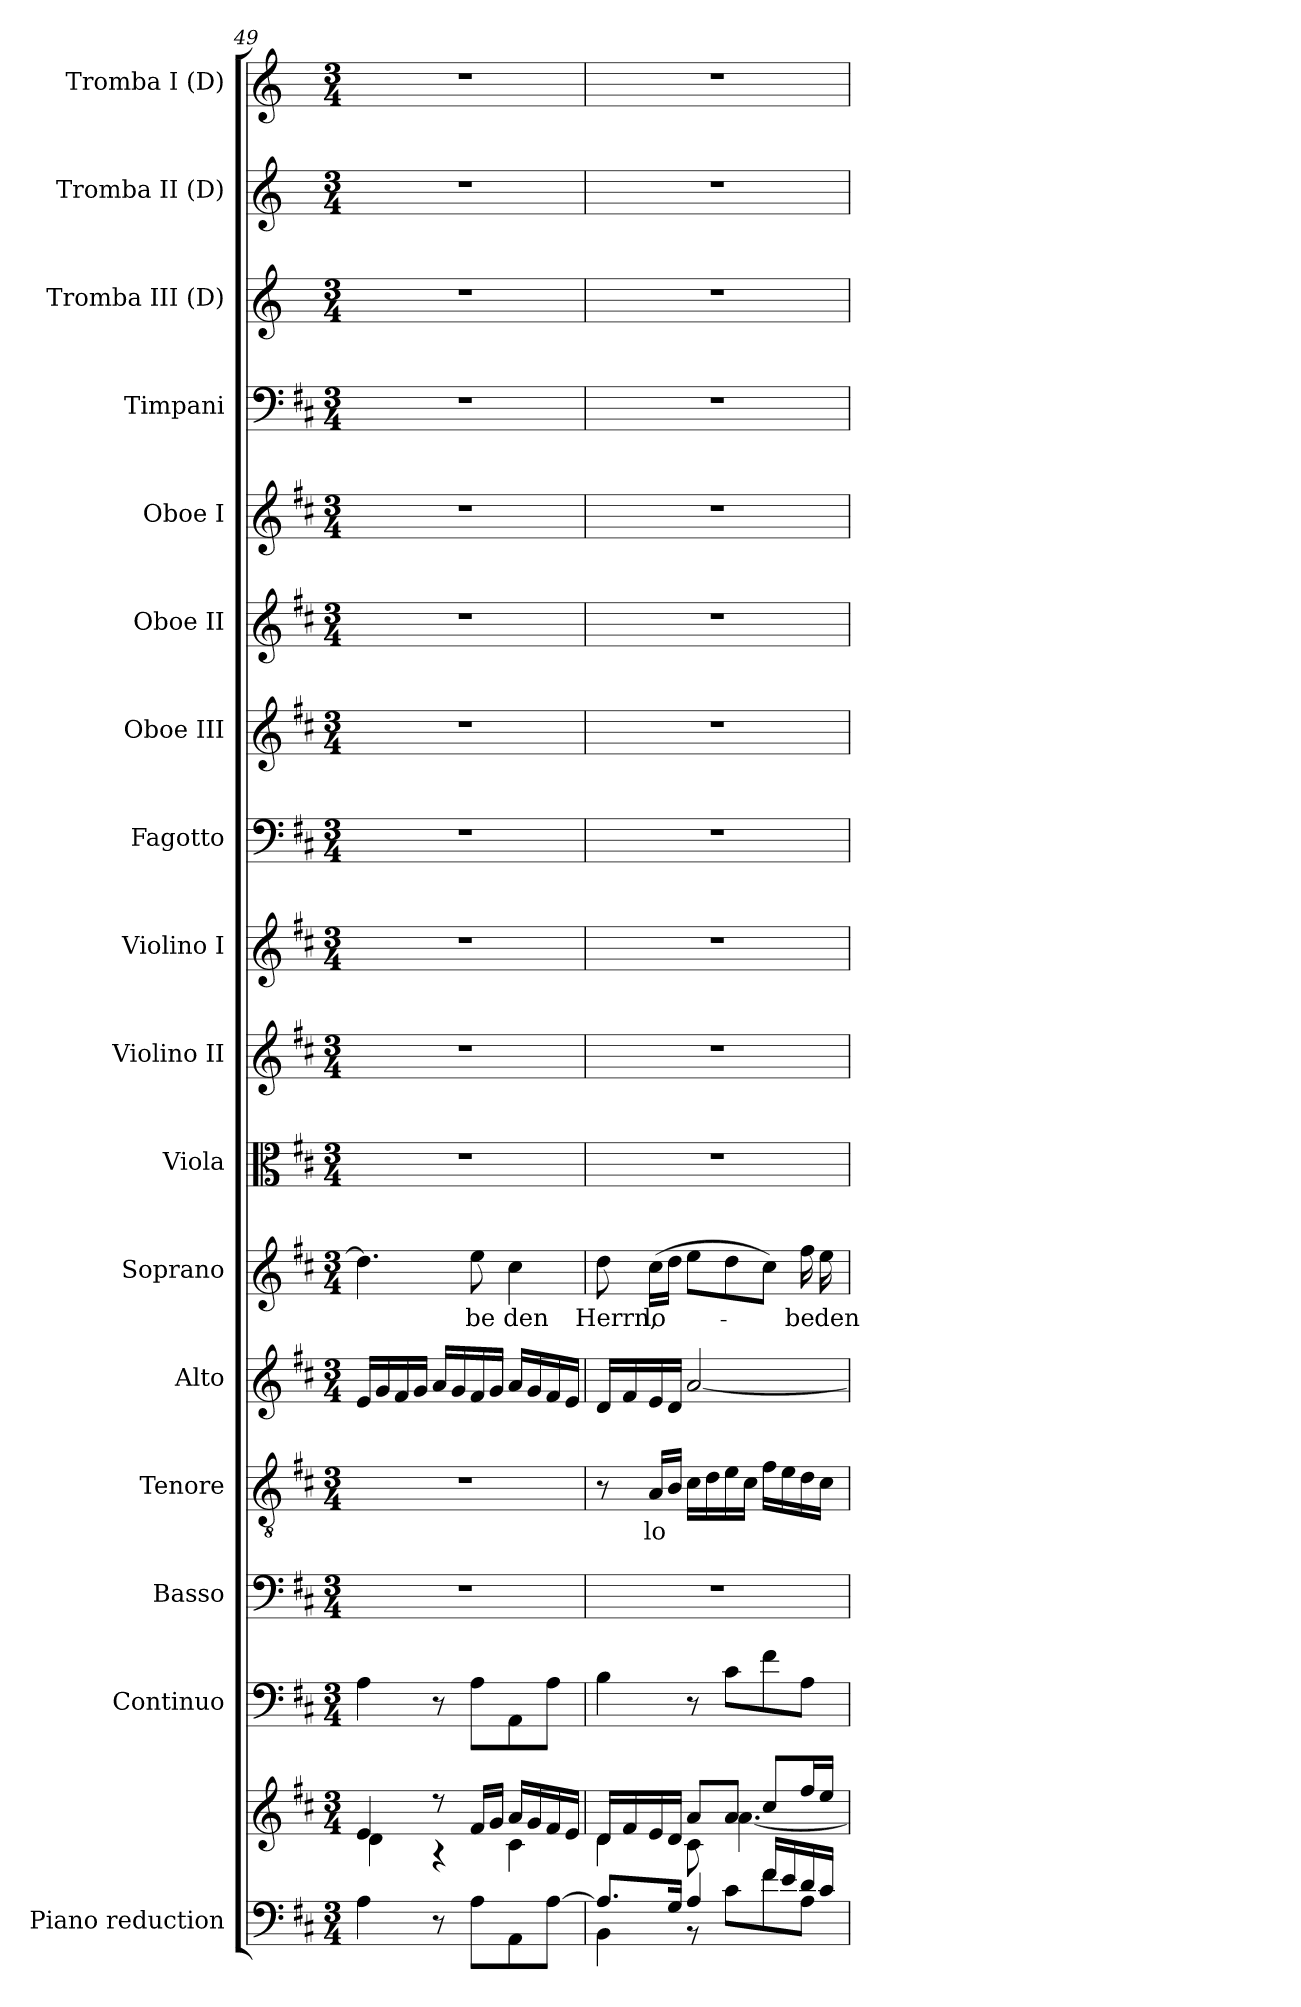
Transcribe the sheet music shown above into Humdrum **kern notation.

**kern	**kern	**kern	**kern	**kern	**text	**kern	**kern	**text	**kern	**kern	**kern	**kern	**kern	**kern	**kern	**kern	**kern	**kern	**kern
*part17	*part17	*part16	*part15	*part14	*part14	*part13	*part12	*part12	*part11	*part10	*part9	*part8	*part7	*part6	*part5	*part4	*part3	*part2	*part1
*staff18	*staff17	*staff16	*staff15	*staff14	*staff14	*staff13	*staff12	*staff12	*staff11	*staff10	*staff9	*staff8	*staff7	*staff6	*staff5	*staff4	*staff3	*staff2	*staff1
*I"Piano reduction	*	*I"Continuo	*I"Basso	*I"Tenore	*	*I"Alto	*I"Soprano	*	*I"Viola	*I"Violino II	*I"Violino I	*I"Fagotto	*I"Oboe III	*I"Oboe II	*I"Oboe I	*I"Timpani	*I"Tromba III (D)	*I"Tromba II (D)	*I"Tromba I (D)
*I'Pno	*	*	*	*	*	*	*	*	*	*	*	*	*I'Ob	*I'Ob	*I'Ob	*I'Timp	*	*	*
*clefF4	*clefG2	*clefF4	*clefF4	*clefGv2	*	*clefG2	*clefG2	*	*clefC3	*clefG2	*clefG2	*clefF4	*clefG2	*clefG2	*clefG2	*clefF4	*clefG2	*clefG2	*clefG2
*	*	*	*	*	*	*	*	*	*	*	*	*	*	*	*	*	*ITrd-1c-2	*ITrd-1c-2	*ITrd-1c-2
*k[f#c#]	*k[f#c#]	*k[f#c#]	*k[f#c#]	*k[f#c#]	*	*k[f#c#]	*k[f#c#]	*	*k[f#c#]	*k[f#c#]	*k[f#c#]	*k[f#c#]	*k[f#c#]	*k[f#c#]	*k[f#c#]	*k[f#c#]	*k[f#c#]	*k[f#c#]	*k[f#c#]
*M3/4	*M3/4	*M3/4	*M3/4	*M3/4	*	*M3/4	*M3/4	*	*M3/4	*M3/4	*M3/4	*M3/4	*M3/4	*M3/4	*M3/4	*M3/4	*M3/4	*M3/4	*M3/4
=49	=49	=49	=49	=49	=49	=49	=49	=49	=49	=49	=49	=49	=49	=49	=49	=49	=49	=49	=49
*	*^	*	*	*	*	*	*	*	*	*	*	*	*	*	*	*	*	*	*
4A\	4e/	4d\	4A\	2.r	2.r	.	16e/LL	4.dd\]	.	2.r	2.r	2.r	2.r	2.r	2.r	2.r	2.r	2.r	2.r	2.r
.	.	.	.	.	.	.	16g/	.	.	.	.	.	.	.	.	.	.	.	.	.
.	.	.	.	.	.	.	16f#/	.	.	.	.	.	.	.	.	.	.	.	.	.
.	.	.	.	.	.	.	16g/JJ	.	.	.	.	.	.	.	.	.	.	.	.	.
8r	8r	4r	8r	.	.	.	16a/LL	.	.	.	.	.	.	.	.	.	.	.	.	.
.	.	.	.	.	.	.	16g/	.	.	.	.	.	.	.	.	.	.	.	.	.
!	!	!	!	!	!	!	!	!	!LO:LY:b	!	!	!	!	!	!	!	!	!	!	!
8A\L	16f#/LL	.	8A\L	.	.	.	16f#/	8ee\	be	.	.	.	.	.	.	.	.	.	.	.
.	16g/JJ	.	.	.	.	.	16g/JJ	.	.	.	.	.	.	.	.	.	.	.	.	.
!	!	!	!	!	!	!	!	!	!LO:LY:b	!	!	!	!	!	!	!	!	!	!	!
8AA\	16a/LL	4c#\	8AA\	.	.	.	16a/LL	4cc#\	den	.	.	.	.	.	.	.	.	.	.	.
.	16g/	.	.	.	.	.	16g/	.	.	.	.	.	.	.	.	.	.	.	.	.
[8A\J	16f#/	.	8A\J	.	.	.	16f#/	.	.	.	.	.	.	.	.	.	.	.	.	.
.	16e/JJ	.	.	.	.	.	16e/JJ	.	.	.	.	.	.	.	.	.	.	.	.	.
=50	=50	=50	=50	=50	=50	=50	=50	=50	=50	=50	=50	=50	=50	=50	=50	=50	=50	=50	=50	=50
*^	*	*	*	*	*	*	*	*	*	*	*	*	*	*	*	*	*	*	*	*
!	!	!	!	!	!	!	!	!	!	!LO:LY:b	!	!	!	!	!	!	!	!	!	!	!
8.A/L]	4BB\	16d/LL	4d\	4B\	2.r	8r	.	16d/LL	8dd\	Herrn,	2.r	2.r	2.r	2.r	2.r	2.r	2.r	2.r	2.r	2.r	2.r
.	.	16f#/	.	.	.	.	.	16f#/	.	.	.	.	.	.	.	.	.	.	.	.	.
!	!	!	!	!	!	!	!LO:LY:b	!	!	!LO:LY:b	!	!	!	!	!	!	!	!	!	!	!
.	.	16e/	.	.	.	16A/LL	lo	16e/	(>16cc#\LL	lo-	.	.	.	.	.	.	.	.	.	.	.
16G/Jk	.	16d/JJ	.	.	.	16B/JJ	.	16d/JJ	16dd\JJ	.	.	.	.	.	.	.	.	.	.	.	.
4A/	8r	8a/L	8c#\	8r	.	16c#\LL	.	[2a/	8ee\L	.	.	.	.	.	.	.	.	.	.	.	.
.	.	.	.	.	.	16d\	.	.	.	.	.	.	.	.	.	.	.	.	.	.	.
.	8c#\L	8a/J	[4.a\	8c#\L	.	16e\	.	.	8dd\	.	.	.	.	.	.	.	.	.	.	.	.
.	.	.	.	.	.	16c#\JJ	.	.	.	.	.	.	.	.	.	.	.	.	.	.	.
16f#/LL	8f#\	8cc#/L	.	8f#\	.	16f#\LL	.	.	8cc#\J)	.	.	.	.	.	.	.	.	.	.	.	.
16e/	.	.	.	.	.	16e\	.	.	.	.	.	.	.	.	.	.	.	.	.	.	.
!	!	!	!	!	!	!	!	!	!	!LO:LY:b	!	!	!	!	!	!	!	!	!	!	!
16d/	8A\J	16ff#/L	.	8A\J	.	16d\	.	.	16ff#\	-be	.	.	.	.	.	.	.	.	.	.	.
!	!	!	!	!	!	!	!	!	!	!LO:LY:b	!	!	!	!	!	!	!	!	!	!	!
16c#/JJ	.	16ee/JJ	.	.	.	16c#\JJ	.	.	16ee\	den	.	.	.	.	.	.	.	.	.	.	.
*v	*v	*	*	*	*	*	*	*	*	*	*	*	*	*	*	*	*	*	*	*	*
*	*v	*v	*	*	*	*	*	*	*	*	*	*	*	*	*	*	*	*	*	*
=	=	=	=	=	=	=	=	=	=	=	=	=	=	=	=	=	=	=	=
*-	*-	*-	*-	*-	*-	*-	*-	*-	*-	*-	*-	*-	*-	*-	*-	*-	*-	*-	*-
